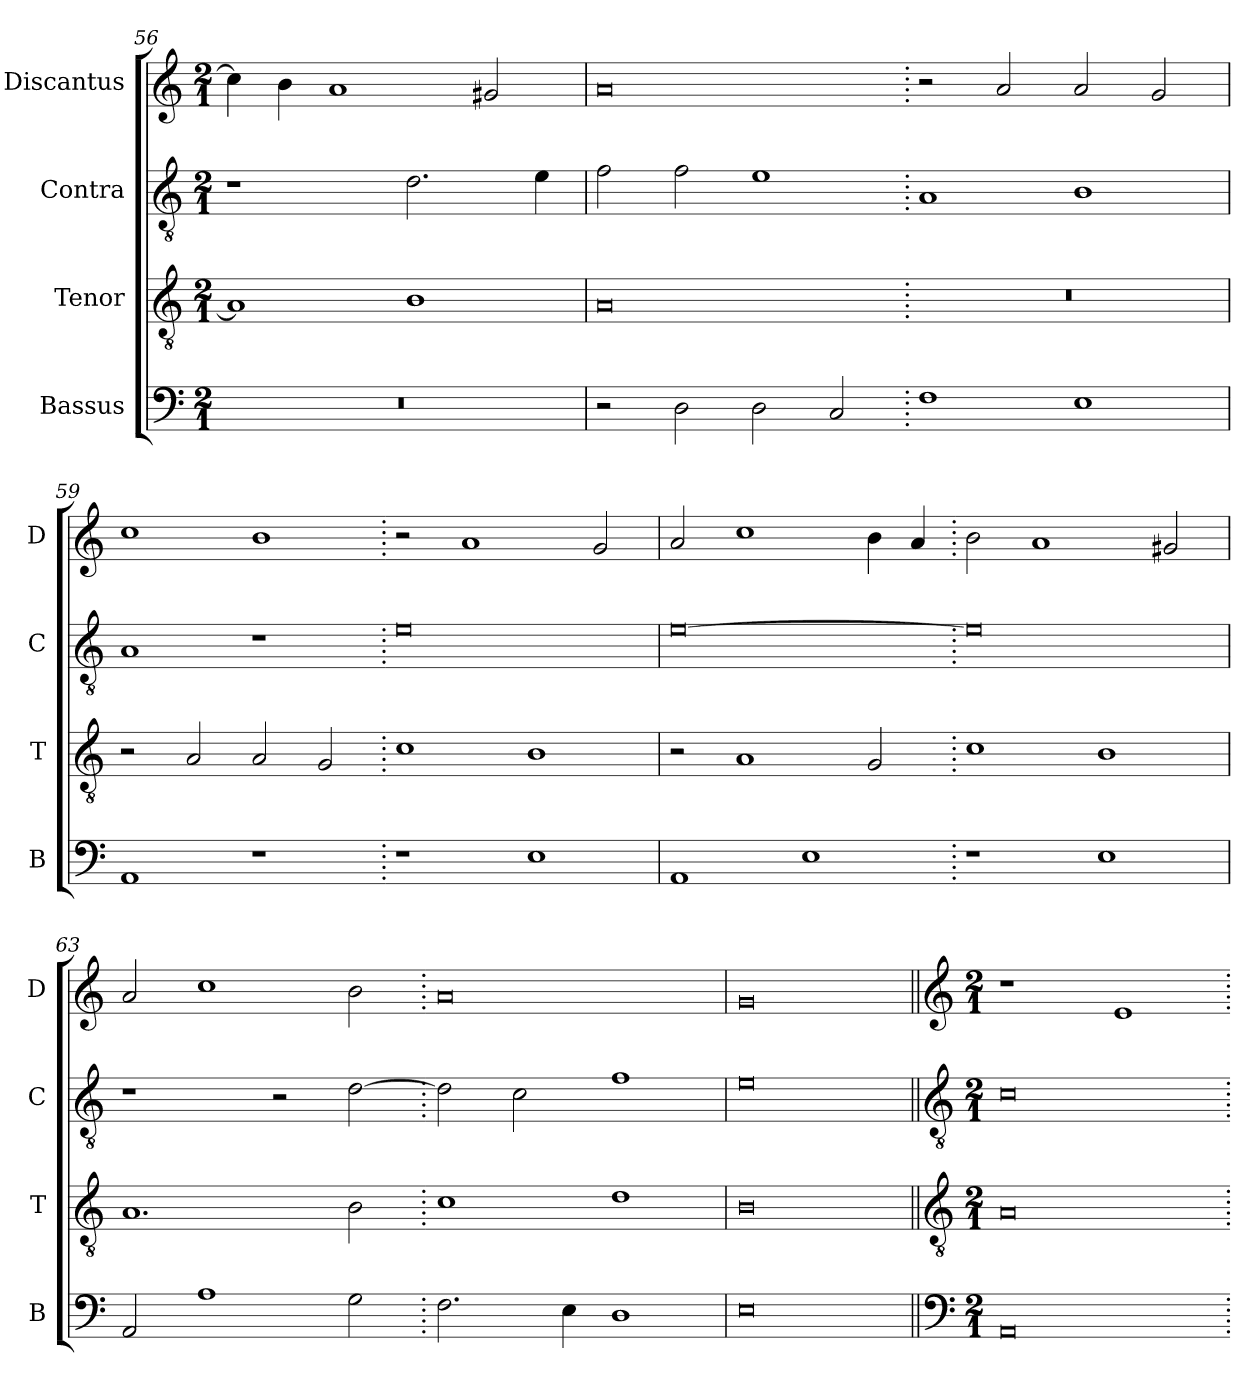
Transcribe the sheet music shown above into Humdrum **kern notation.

**kern	**kern	**kern	**kern
*part4	*part3	*part2	*part1
*staff4	*staff3	*staff2	*staff1
*I"Bassus	*I"Tenor	*I"Contra	*I"Discantus
*I'B	*I'T	*I'C	*I'D
*clefF4	*clefGv2	*clefGv2	*clefG2
*k[]	*k[]	*k[]	*k[]
*M2/1	*M2/1	*M2/1	*M2/1
=56	=56	=56	=56
0r	1A]	1r	4cc\]
.	.	.	4b\
.	.	.	1a
.	1B	2.d\	.
.	.	.	2g#X/
.	.	4e\	.
=57	=57	=57	=57
2r	0A	2f\	0a
2D\	.	2f\	.
2D\	.	1e	.
2C/	.	.	.
=58.	=58.	=58.	=58.
1F	0r	1A	2r
.	.	.	2a/
1E	.	1B	2a/
.	.	.	2g/
=59	=59	=59	=59
1AA	2r	1A	1cc
.	2A/	.	.
1r	2A/	1r	1b
.	2G/	.	.
=60.	=60.	=60.	=60.
1r	1c	0e	2r
.	.	.	1a
1E	1B	.	.
.	.	.	2g/
=61	=61	=61	=61
1AA	2r	[0e	2a/
.	1A	.	1cc
1E	.	.	.
.	2G/	.	4b\
.	.	.	4a/
=62.	=62.	=62.	=62.
1r	1c	0e]	2b\
.	.	.	1a
1E	1B	.	.
.	.	.	2g#X/
=63	=63	=63	=63
2AA/	1.A	1r	2a/
1A	.	.	1cc
.	.	2r	.
2G\	2B\	[2d\	2b\
=64.	=64.	=64.	=64.
2.F\	1c	2d\]	0a
.	.	2c\	.
4E\	.	.	.
1D	1d	1f	.
=65	=65	=65	=65
0E	0B	0e	0g
!!LO:LB:g=z
=66||	=66||	=66||	=66||
*clefF4	*clefGv2	*clefGv2	*clefG2
*k[]	*k[]	*k[]	*k[]
*M2/1	*M2/1	*M2/1	*M2/1
0AA	0A	0c	1r
.	.	.	1e
=.	=.	=.	=.
*-	*-	*-	*-
